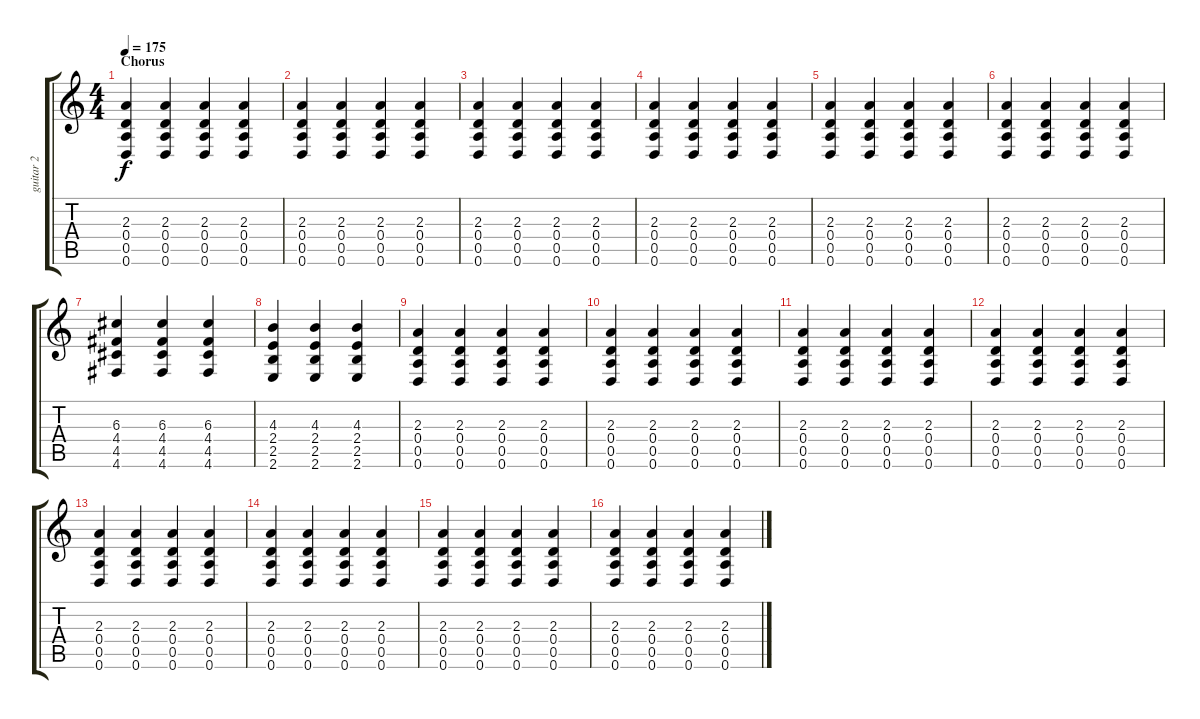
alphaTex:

\track ("guitar 2" "guitar 2") {instrument acousticguitarsteel}
\staff {score tabs}
\tuning (E4 B3 G3 D3 A2 D2) {hide}
\ts (4 4)
\section ("" "Chorus")
\tempo 175
\clef g2
\ks c
(2.3 0.4 0.5 0.6).4{dy f} (2.3 0.4 0.5 0.6).4 (2.3 0.4 0.5 0.6).4 (2.3 0.4 0.5 0.6).4 |
(2.3 0.4 0.5 0.6).4 (2.3 0.4 0.5 0.6).4 (2.3 0.4 0.5 0.6).4 (2.3 0.4 0.5 0.6).4 |
(2.3 0.4 0.5 0.6).4 (2.3 0.4 0.5 0.6).4 (2.3 0.4 0.5 0.6).4 (2.3 0.4 0.5 0.6).4 |
(2.3 0.4 0.5 0.6).4 (2.3 0.4 0.5 0.6).4 (2.3 0.4 0.5 0.6).4 (2.3 0.4 0.5 0.6).4 |
(2.3 0.4 0.5 0.6).4 (2.3 0.4 0.5 0.6).4 (2.3 0.4 0.5 0.6).4 (2.3 0.4 0.5 0.6).4 |
(2.3 0.4 0.5 0.6).4 (2.3 0.4 0.5 0.6).4 (2.3 0.4 0.5 0.6).4 (2.3 0.4 0.5 0.6).4 |
(6.3 4.4 4.5 4.6).4 (6.3 4.4 4.5 4.6).4 (6.3 4.4 4.5 4.6).4 |
(4.3 2.4 2.5 2.6).4 (4.3 2.4 2.5 2.6).4 (4.3 2.4 2.5 2.6).4 |
(2.3 0.4 0.5 0.6).4 (2.3 0.4 0.5 0.6).4 (2.3 0.4 0.5 0.6).4 (2.3 0.4 0.5 0.6).4 |
(2.3 0.4 0.5 0.6).4 (2.3 0.4 0.5 0.6).4 (2.3 0.4 0.5 0.6).4 (2.3 0.4 0.5 0.6).4 |
(2.3 0.4 0.5 0.6).4 (2.3 0.4 0.5 0.6).4 (2.3 0.4 0.5 0.6).4 (2.3 0.4 0.5 0.6).4 |
(2.3 0.4 0.5 0.6).4 (2.3 0.4 0.5 0.6).4 (2.3 0.4 0.5 0.6).4 (2.3 0.4 0.5 0.6).4 |
(2.3 0.4 0.5 0.6).4 (2.3 0.4 0.5 0.6).4 (2.3 0.4 0.5 0.6).4 (2.3 0.4 0.5 0.6).4 |
(2.3 0.4 0.5 0.6).4 (2.3 0.4 0.5 0.6).4 (2.3 0.4 0.5 0.6).4 (2.3 0.4 0.5 0.6).4 |
(2.3 0.4 0.5 0.6).4 (2.3 0.4 0.5 0.6).4 (2.3 0.4 0.5 0.6).4 (2.3 0.4 0.5 0.6).4 |
(2.3 0.4 0.5 0.6).4 (2.3 0.4 0.5 0.6).4 (2.3 0.4 0.5 0.6).4 (2.3 0.4 0.5 0.6).4
